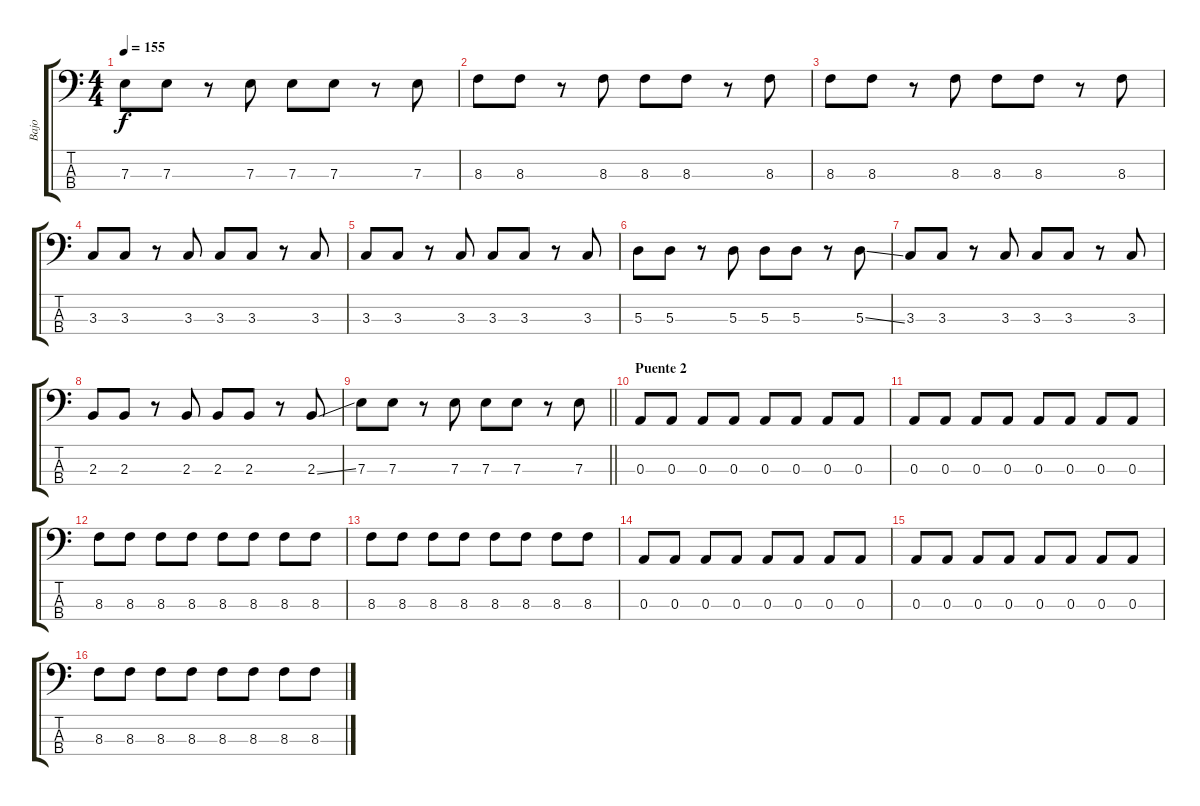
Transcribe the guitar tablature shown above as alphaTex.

\track ("Bajo" "Bajo") {instrument electricbassfinger}
\staff {score tabs}
\tuning (G2 D2 A1 E1) {hide}
\ts (4 4)
\tempo 155
\clef f4
\ks c
7.3.8{dy f} 7.3.8 r.8 7.3.8 7.3.8 7.3.8 r.8 7.3.8 |
8.3.8 8.3.8 r.8 8.3.8 8.3.8 8.3.8 r.8 8.3.8 |
8.3.8 8.3.8 r.8 8.3.8 8.3.8 8.3.8 r.8 8.3.8 |
3.3.8 3.3.8 r.8 3.3.8 3.3.8 3.3.8 r.8 3.3.8 |
3.3.8 3.3.8 r.8 3.3.8 3.3.8 3.3.8 r.8 3.3.8 |
5.3.8 5.3.8 r.8 5.3.8 5.3.8 5.3.8 r.8 5.3{ss}.8 |
3.3.8 3.3.8 r.8 3.3.8 3.3.8 3.3.8 r.8 3.3.8 |
2.3.8 2.3.8 r.8 2.3.8 2.3.8 2.3.8 r.8 2.3{ss}.8 |
\barLineRight lightlight
7.3.8 7.3.8 r.8 7.3.8 7.3.8 7.3.8 r.8 7.3.8 |
\section ("" "Puente 2")
0.3.8 0.3.8 0.3.8 0.3.8 0.3.8 0.3.8 0.3.8 0.3.8 |
0.3.8 0.3.8 0.3.8 0.3.8 0.3.8 0.3.8 0.3.8 0.3.8 |
8.3.8 8.3.8 8.3.8 8.3.8 8.3.8 8.3.8 8.3.8 8.3.8 |
8.3.8 8.3.8 8.3.8 8.3.8 8.3.8 8.3.8 8.3.8 8.3.8 |
0.3.8 0.3.8 0.3.8 0.3.8 0.3.8 0.3.8 0.3.8 0.3.8 |
0.3.8 0.3.8 0.3.8 0.3.8 0.3.8 0.3.8 0.3.8 0.3.8 |
8.3.8 8.3.8 8.3.8 8.3.8 8.3.8 8.3.8 8.3.8 8.3.8
